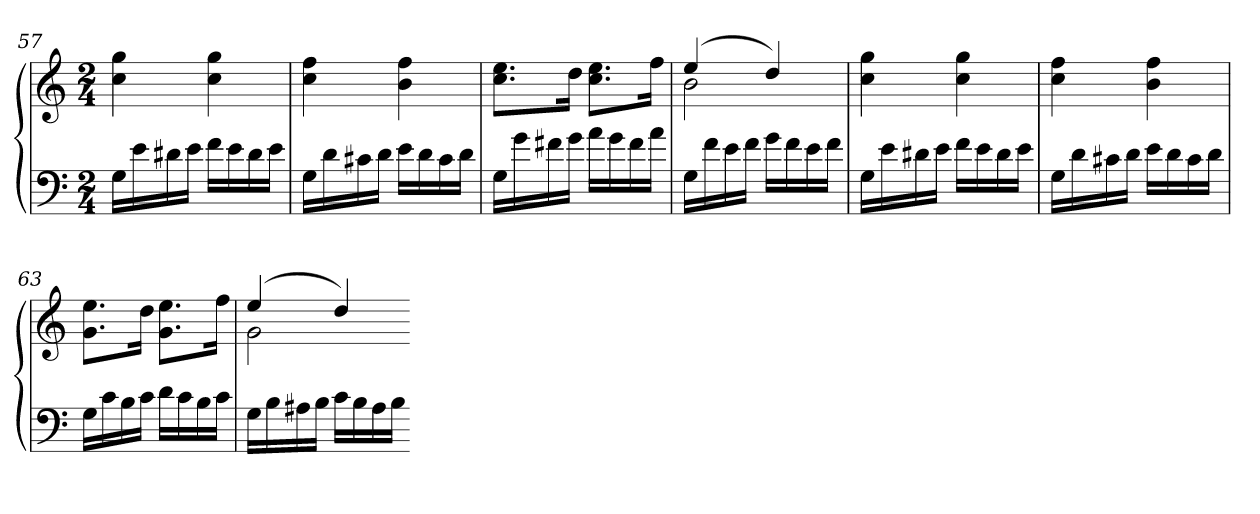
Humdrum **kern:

**kern	**kern
*part1	*part1
*staff2	*staff1
*clefF4	*clefG2
*k[]	*k[]
*C:	*C:
*M2/4	*M2/4
=57	=57
16GLL	4cc 4gg
16e	.
16d#X	.
16eJJ	.
16fLL	4cc 4gg
16e	.
16d#	.
16eJJ	.
=58	=58
16GLL	4cc 4ff
16d	.
16c#X	.
16dJJ	.
16eLL	4b 4ff
16d	.
16c#	.
16dJJ	.
=59	=59
16GLL	8.cc 8.eeL
16g	.
16f#X	.
16gJJ	16ddJk
16aLL	8.cc 8.eeL
16g	.
16f#	.
16aJJ	16ffJk
=60	=60
*	*^
16GLL	(4ee	2b
16f	.	.
16e	.	.
16fJJ	.	.
16gLL	4dd)	.
16f	.	.
16e	.	.
16fJJ	.	.
*	*v	*v
=61	=61
16GLL	4cc 4gg
16e	.
16d#X	.
16eJJ	.
16fLL	4cc 4gg
16e	.
16d#	.
16eJJ	.
=62	=62
16GLL	4cc 4ff
16d	.
16c#X	.
16dJJ	.
16eLL	4b 4ff
16d	.
16c#	.
16dJJ	.
=63	=63
16GLL	8.g 8.eeL
16c	.
16B	.
16cJJ	16ddJk
16dLL	8.g 8.eeL
16c	.
16B	.
16cJJ	16ffJk
=64	=64
*	*^
16GLL	(4ee	2g
16B	.	.
16A#X	.	.
16BJJ	.	.
16cLL	4dd)	.
16B	.	.
16A#	.	.
16BJJ	.	.
*	*v	*v
=-	=-
*-	*-
